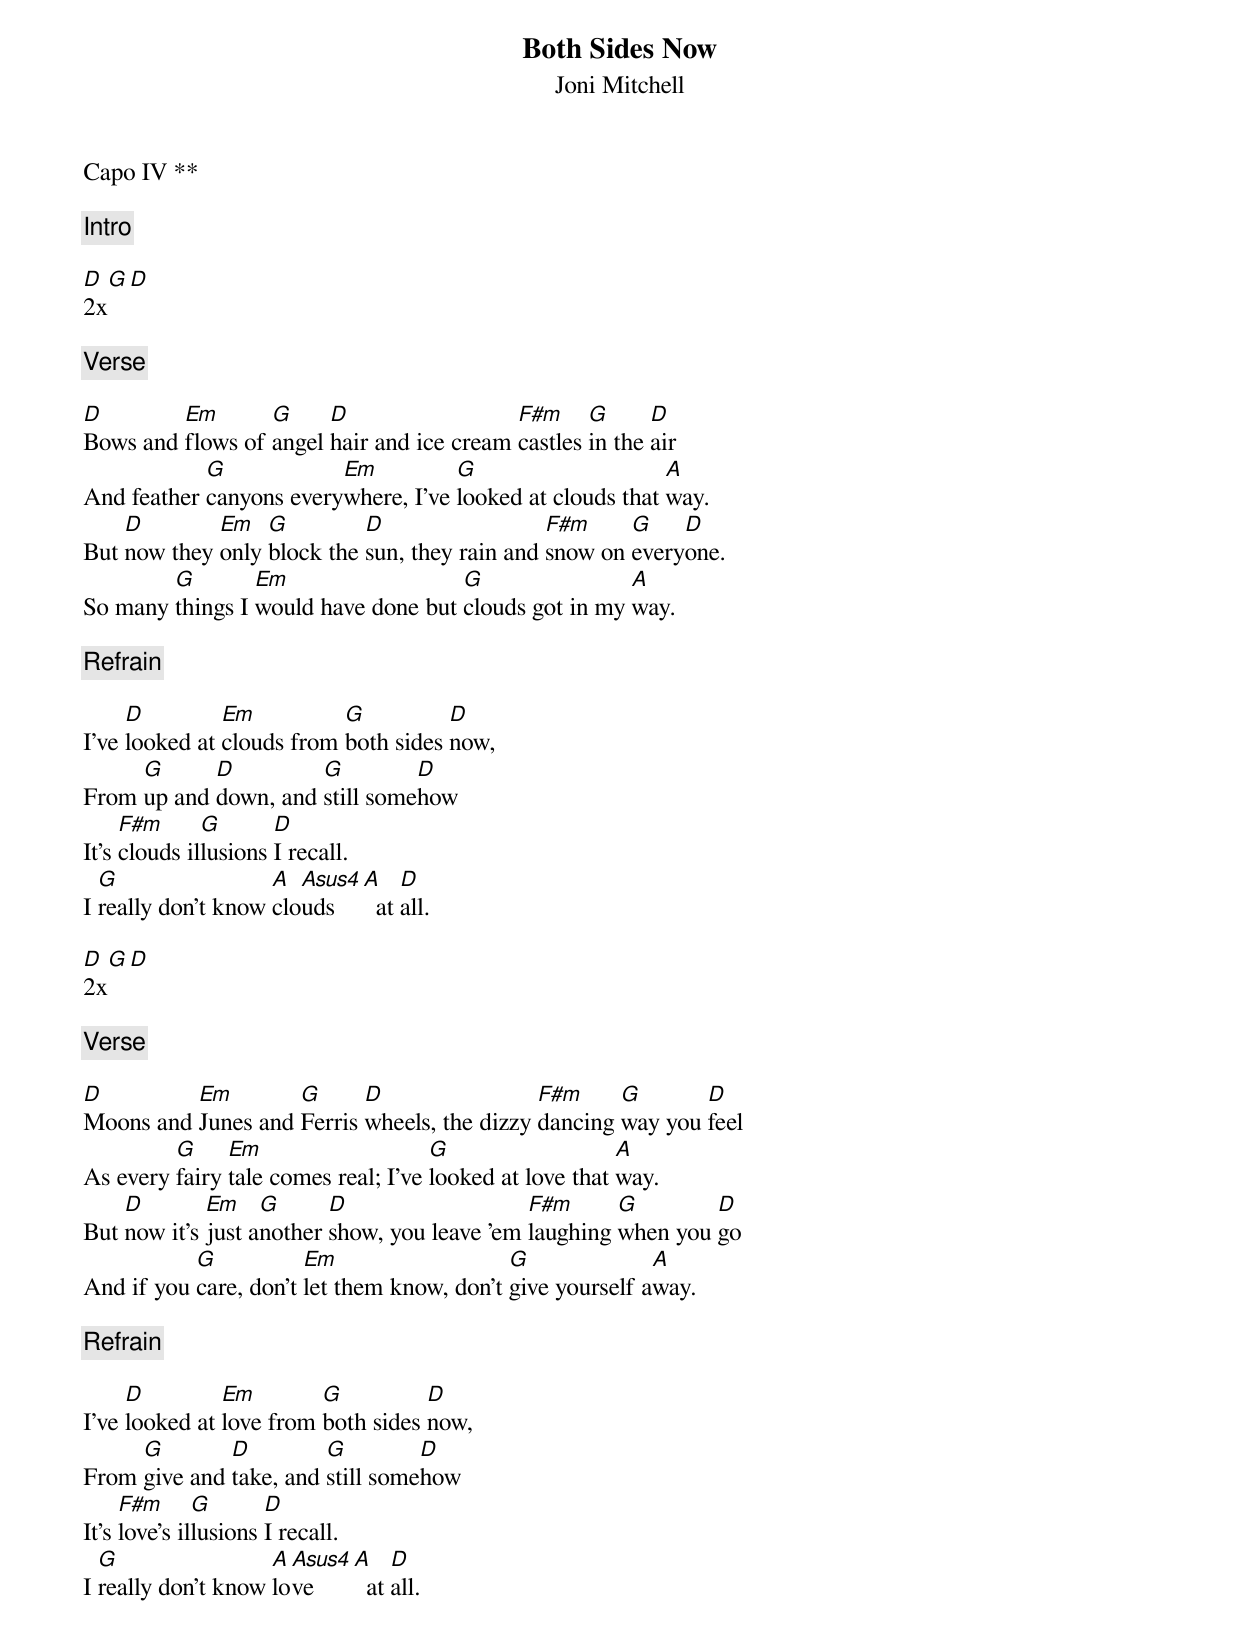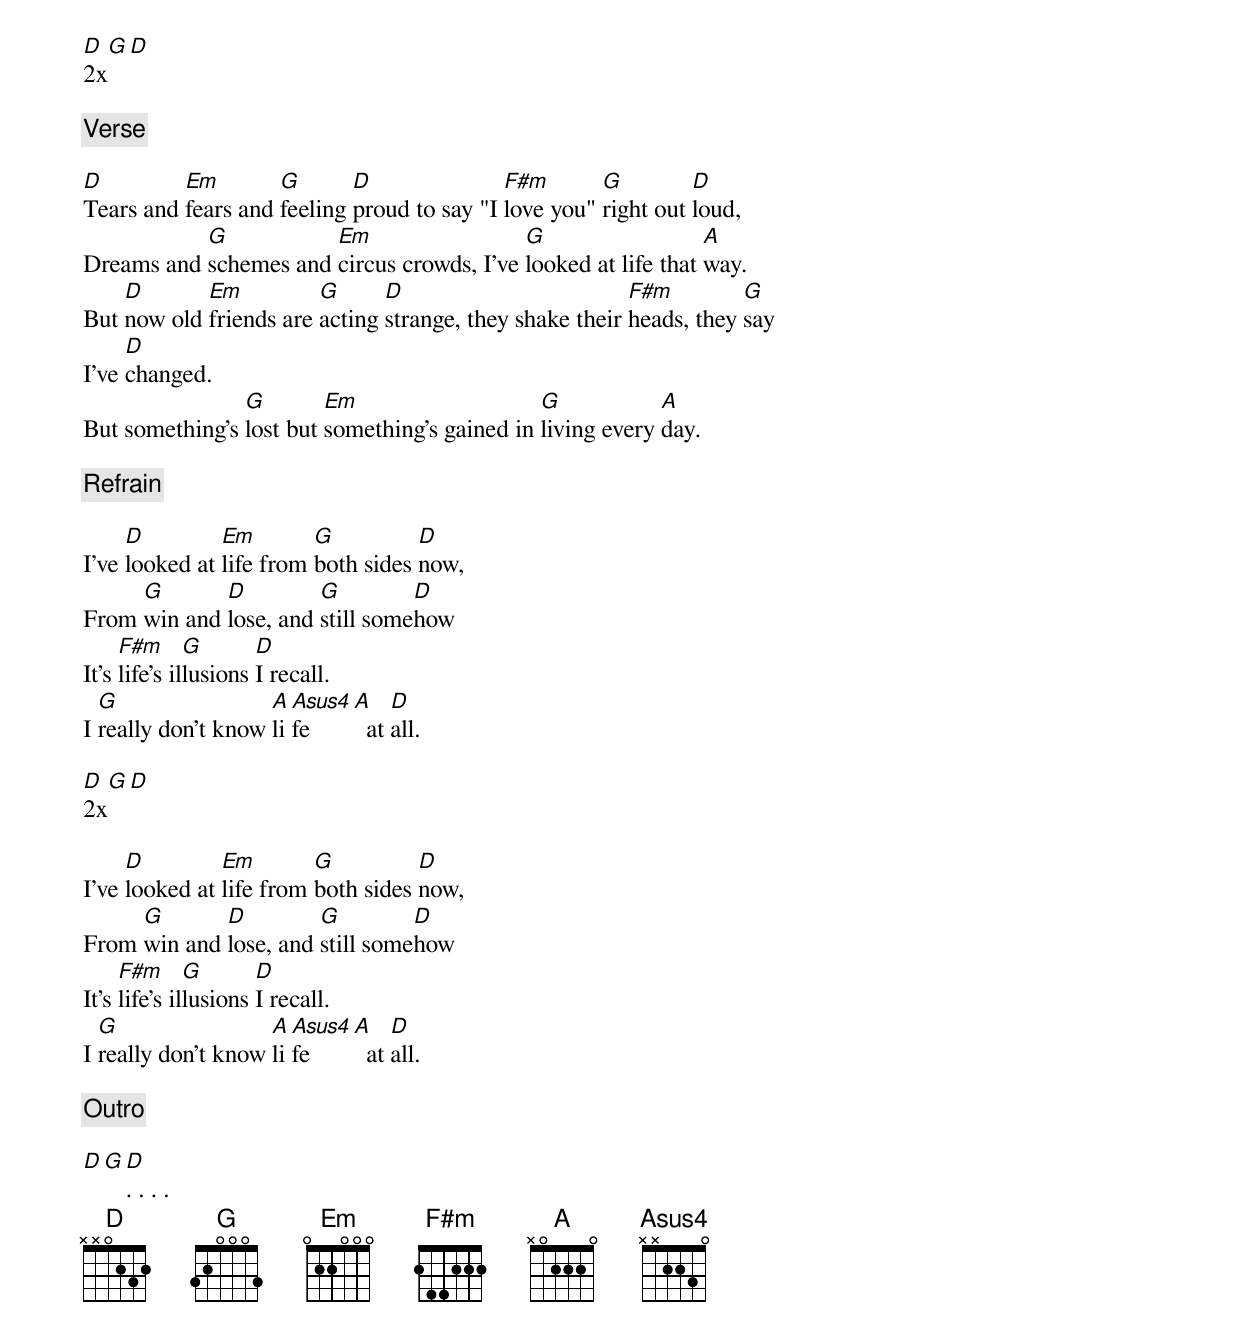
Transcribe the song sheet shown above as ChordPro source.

{t: Both Sides Now}
{st: Joni Mitchell}

Capo IV **

{c: Intro}

[D]2x[G][D]

{c: Verse}

[D]Bows and [Em]flows of [G]angel [D]hair and ice cream [F#m]castles [G]in the [D]air
And feather [G]canyons every[Em]where, I've [G]looked at clouds that [A]way.
But [D]now they [Em]only [G]block the [D]sun, they rain and [F#m]snow on [G]every[D]one.
So many [G]things I [Em]would have done but [G]clouds got in my [A]way.

{c: Refrain}

I've [D]looked at [Em]clouds from [G]both sides [D]now,
From [G]up and [D]down, and [G]still some[D]how
It's [F#m]clouds il[G]lusions [D]I recall.
I [G]really don't know [A]clo[Asus4]uds   [A]  at [D]all.

[D]2x[G][D]

{c: Verse}

[D]Moons and [Em]Junes and [G]Ferris [D]wheels, the dizzy [F#m]dancing [G]way you [D]feel
As every [G]fairy [Em]tale comes real; I've [G]looked at love that [A]way.
But [D]now it's [Em]just a[G]nother [D]show, you leave 'em [F#m]laughing [G]when you [D]go
And if you [G]care, don't [Em]let them know, don't [G]give yourself a[A]way.

{c: Refrain}

I've [D]looked at [Em]love from [G]both sides [D]now,
From [G]give and [D]take, and [G]still some[D]how
It's [F#m]love's il[G]lusions [D]I recall.
I [G]really don't know [A]lo[Asus4]ve    [A]  at [D]all.

[D]2x[G][D]

{c: Verse}

[D]Tears and [Em]fears and [G]feeling [D]proud to say "I [F#m]love you" [G]right out [D]loud,
Dreams and [G]schemes and [Em]circus crowds, I've [G]looked at life that [A]way.
But [D]now old [Em]friends are [G]acting [D]strange, they shake their [F#m]heads, they [G]say
I've [D]changed.
But something's [G]lost but [Em]something's gained in [G]living every [A]day.

{c: Refrain}

I've [D]looked at [Em]life from [G]both sides [D]now,
From [G]win and [D]lose, and [G]still some[D]how
It's [F#m]life's il[G]lusions [D]I recall.
I [G]really don't know [A]li[Asus4]fe    [A]  at [D]all.

[D]2x[G][D]

I've [D]looked at [Em]life from [G]both sides [D]now,
From [G]win and [D]lose, and [G]still some[D]how
It's [F#m]life's il[G]lusions [D]I recall.
I [G]really don't know [A]li[Asus4]fe    [A]  at [D]all.

{c: Outro}

[D][G][D]. . . .
